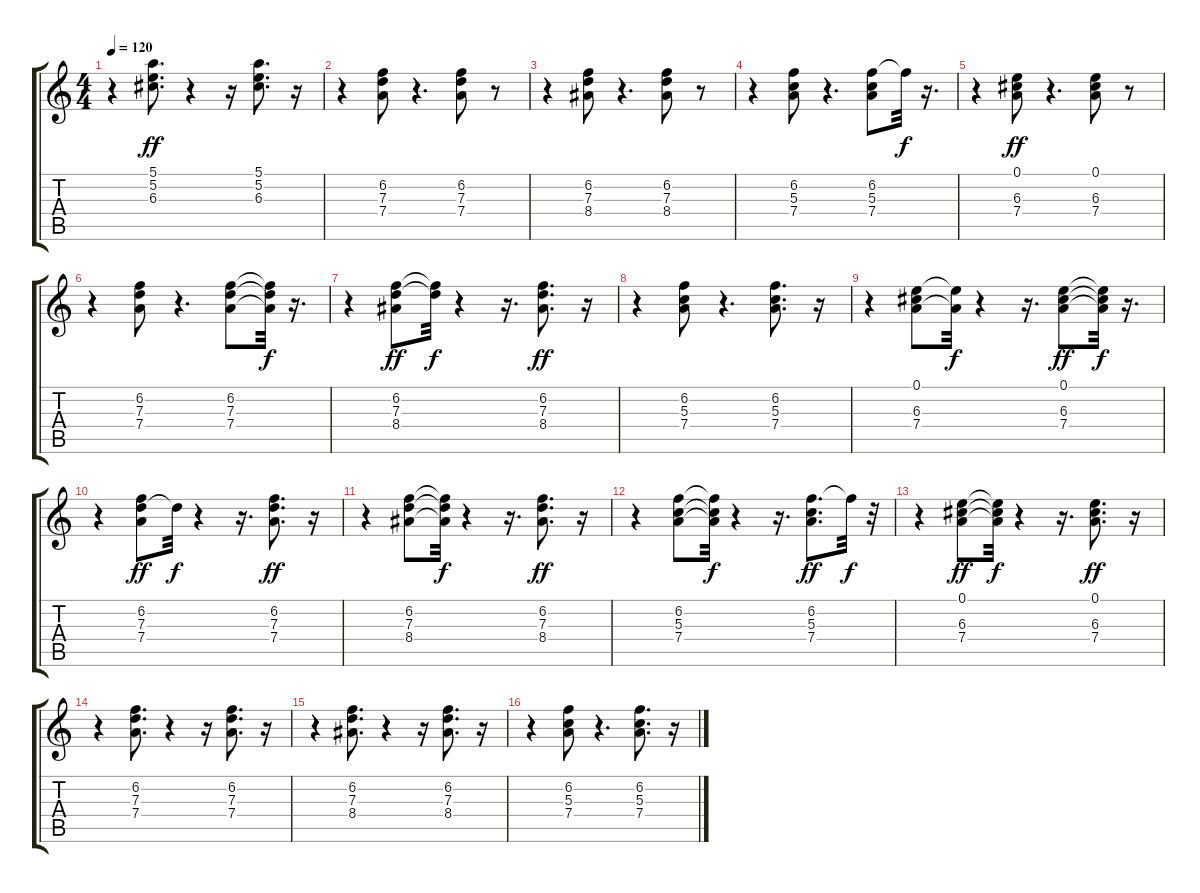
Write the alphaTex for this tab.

\track "" {instrument acousticguitarsteel}
\staff {score tabs}
\tuning (E4 B3 G3 D3 A2 E2) {hide}
\ts (4 4)
\tempo 120
\clef g2
\ks c
r.4{dy ff} (5.1 5.2 6.3).8{d} r.4 r.16 (5.1 5.2 6.3).8{d} r.16 |
r.4 (6.2 7.3 7.4).8 r.4{d} (6.2 7.3 7.4).8 r.8 |
r.4 (6.2 7.3 8.4).8 r.4{d} (6.2 7.3 8.4).8 r.8 |
r.4 (6.2 5.3 7.4).8 r.4{d} (6.2 5.3 7.4).8 6.2{t}.32{dy f} r.16{d} |
r.4 (0.1 6.3 7.4).8{dy ff} r.4{d} (0.1 6.3 7.4).8 r.8 |
r.4 (6.2 7.3 7.4).8 r.4{d} (6.2 7.3 7.4).8 (6.2{t} 7.3{t} 7.4{t}).32{dy f} r.16{d} |
r.4 (6.2 7.3 8.4).8{dy ff} (6.2{t} 7.3{t}).32{dy f} r.4 r.16{d} (6.2 7.3 8.4).8{d dy ff} r.16 |
r.4 (6.2 5.3 7.4).8 r.4{d} (6.2 5.3 7.4).8{d} r.16 |
r.4 (0.1 6.3 7.4).8 (0.1{t} 7.4{t}).32{dy f} r.4 r.16{d} (0.1 6.3 7.4).8{dy ff} (0.1{t} 6.3{t} 7.4{t}).32{dy f} r.16{d} |
r.4 (6.2 7.3 7.4).8{dy ff} 7.3{t}.32{dy f} r.4 r.16{d} (6.2 7.3 7.4).8{d dy ff} r.16 |
r.4 (6.2 7.3 8.4).8 (6.2{t} 7.3{t} 8.4{t}).32{dy f} r.4 r.16{d} (6.2 7.3 8.4).8{d dy ff} r.16 |
r.4 (6.2 5.3 7.4).8 (6.2{t} 5.3{t} 7.4{t}).32{dy f} r.4 r.16{d} (6.2 5.3 7.4).8{d dy ff} 6.2{t}.32{dy f} r.32 |
r.4 (0.1 6.3 7.4).8{dy ff} (0.1{t} 6.3{t} 7.4{t}).32{dy f} r.4 r.16{d} (0.1 6.3 7.4).8{d dy ff} r.16 |
r.4 (6.2 7.3 7.4).8{d} r.4 r.16 (6.2 7.3 7.4).8{d} r.16 |
r.4 (6.2 7.3 8.4).8{d} r.4 r.16 (6.2 7.3 8.4).8{d} r.16 |
r.4 (6.2 5.3 7.4).8 r.4{d} (6.2 5.3 7.4).8{d} r.16
